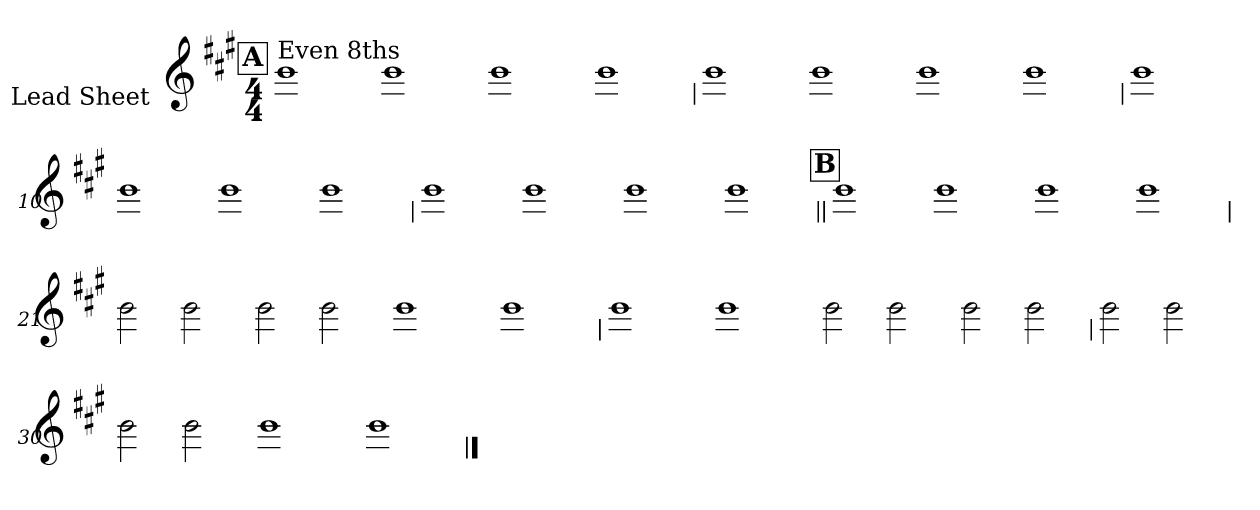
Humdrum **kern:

**kern
*part1
*staff1
*I"Lead Sheet
*stria0
*clefG2
*k[f#c#g#]
*A:
*M4/4
!!LO:REH:place=s1:a:t=A
=1||
!LO:TX:a:t=Even 8ths
1b
=2-
1b
=3-
1b
=4-
1b
!!LO:LB:g=z
=5
1b
=6-
1b
=7-
1b
=8-
1b
!!LO:LB:g=z
=9
1b
=10-
1b
=11-
1b
=12-
1b
!!LO:LB:g=z
=13
1b
=14-
1b
=15-
1b
=16-
1b
!!LO:LB:g=z
!!LO:REH:place=s1:a:t=B
=17||
1b
=18-
1b
=19-
1b
=20-
1b
!!LO:LB:g=z
=21
2b
2b
=22-
2b
2b
=23-
1b
=24-
1b
!!LO:LB:g=z
=25
1b
=26-
1b
=27-
2b
2b
=28-
2b
2b
!!LO:LB:g=z
=29
2b
2b
=30-
2b
2b
=31-
1b
=32-
1b
==
*-
